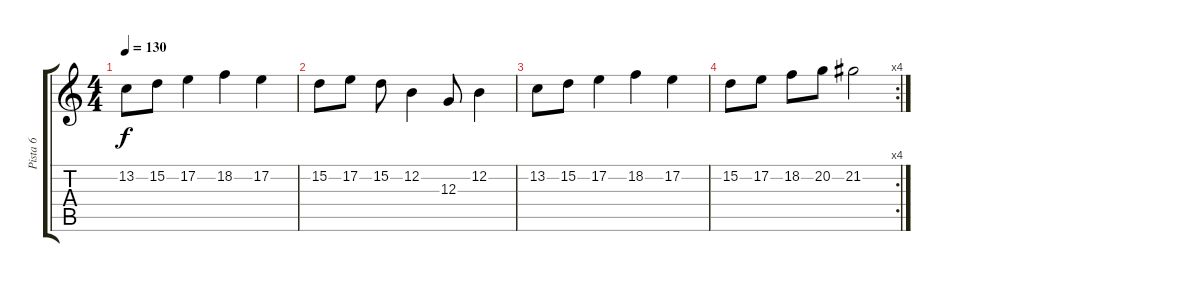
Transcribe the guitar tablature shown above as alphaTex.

\track ("Pista 6" "Pista 6") {instrument lead2sawtooth}
\staff {score tabs}
\tuning (E4 B3 G3 D3 A2 E2) {hide}
\ts (4 4)
\tempo 130
\clef g2
\ks c
13.2.8{dy f} 15.2.8 17.2.4 18.2.4 17.2.4 |
15.2.8 17.2.8 15.2.8 12.2.4 12.3.8 12.2.4 |
13.2.8 15.2.8 17.2.4 18.2.4 17.2.4 |
\rc 4
15.2.8 17.2.8 18.2.8 20.2.8 21.2.2
